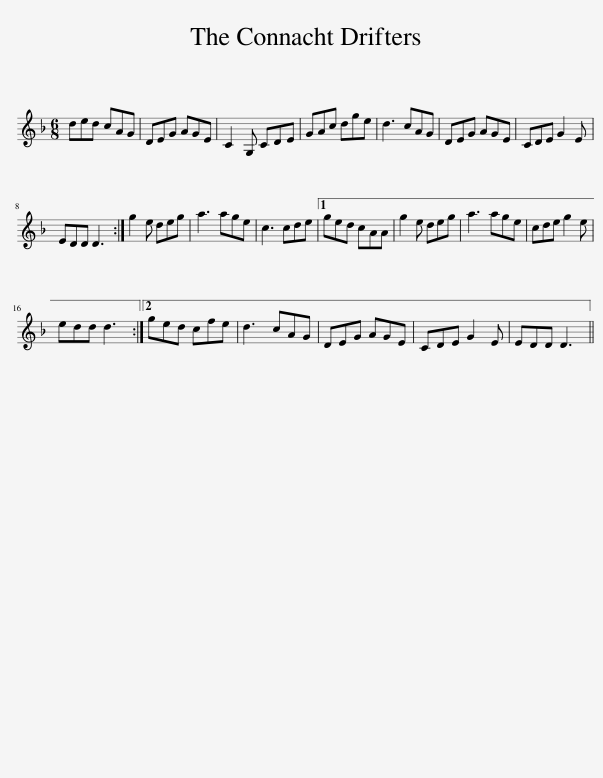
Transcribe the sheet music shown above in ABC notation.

X:1
L:1/8
M:6/8
I:linebreak $
K:F
V:1 treble
V:1
 ded cAG | DEG AGE | C2 G, CDE | GAc dge | d3 cAG | %5
 DEG AGE | CDE G2 E |$ EDD D3 :| g2 e deg | a3 age | %10
 c3 cde |1 ged cAA | g2 e deg | a3 age | cde g2 e |$ %15
 edd d3 :|2 ged cfe | d3 cAG | DEG AGE | CDE G2 E | %20
 EDD D3 || %21
